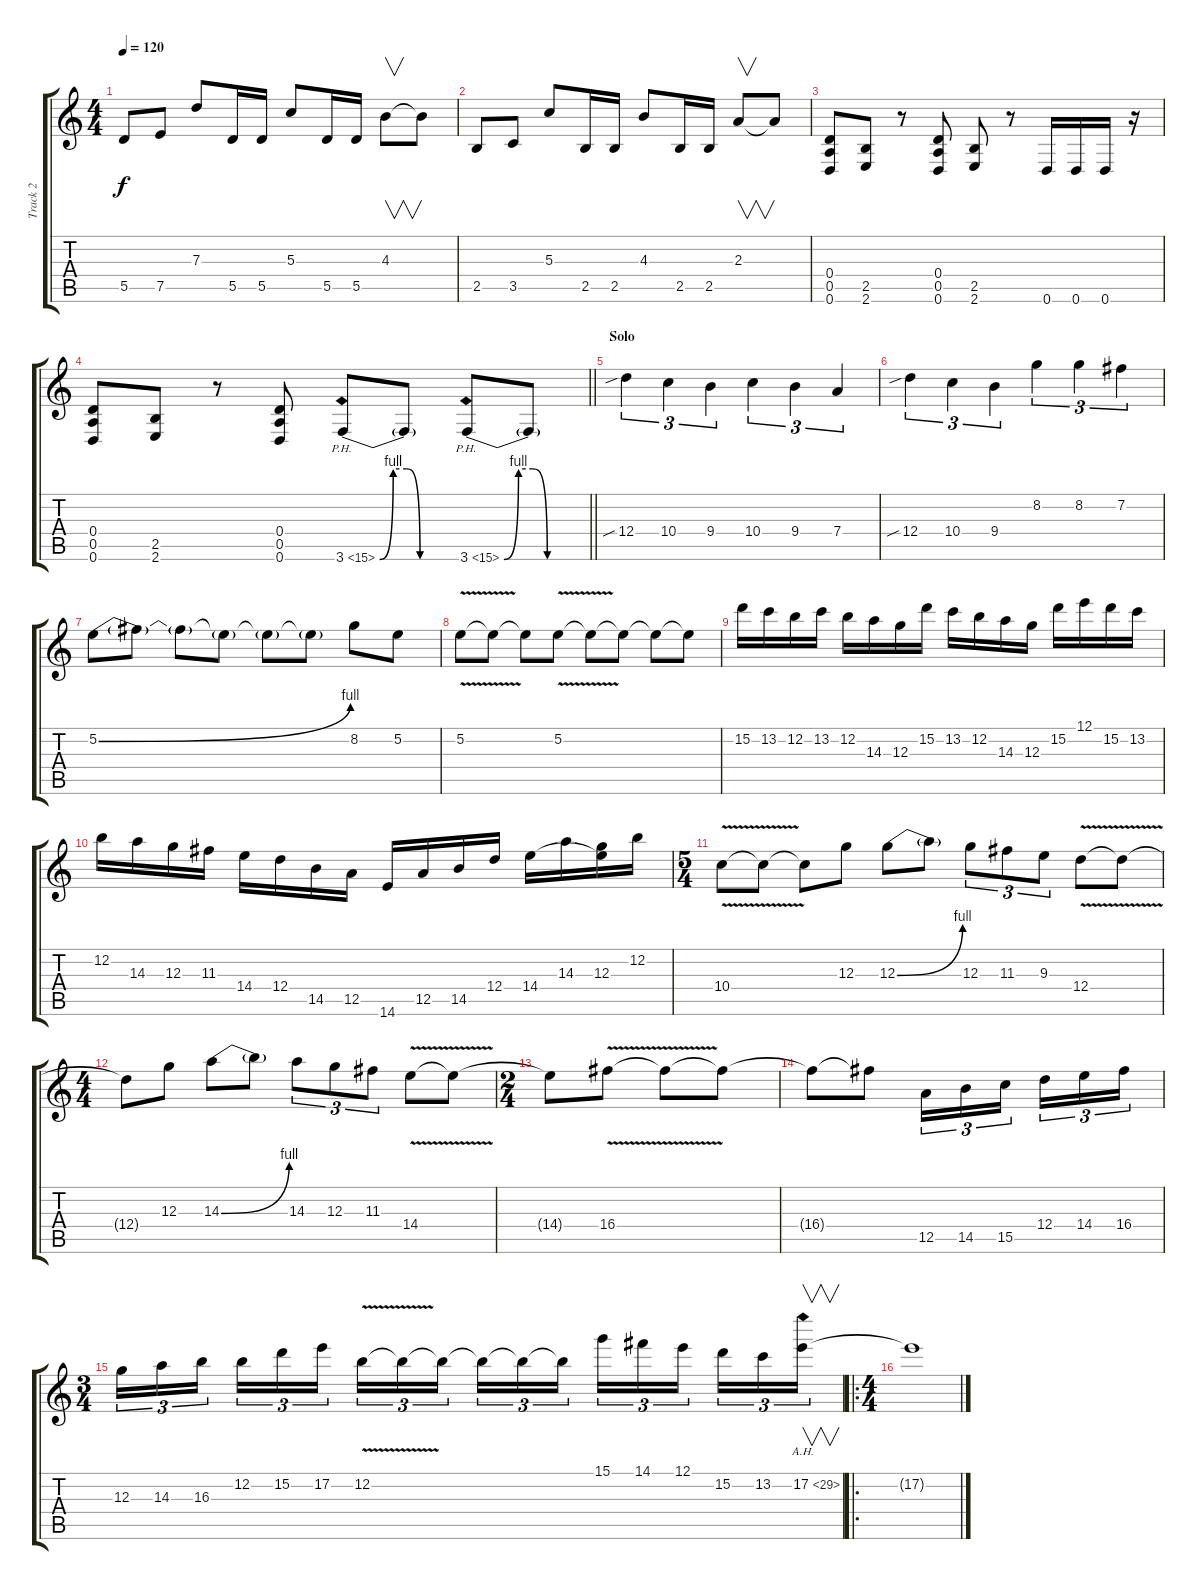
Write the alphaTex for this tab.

\track ("Track 2" "Track 2") {instrument distortionguitar}
\staff {score tabs}
\tuning (E4 B3 G3 D3 A2 D2) {hide}
\ts (4 4)
\tempo 120
\clef g2
\ks c
5.5.8{dy f} 7.5.8 7.3.8 5.5.16 5.5.16 5.3.8 5.5.16 5.5.16 4.3.8{v} 4.3{t}.8 |
2.5.8 3.5.8 5.3.8 2.5.16 2.5.16 4.3.8 2.5.16 2.5.16 2.3.8{v} 2.3{t}.8 |
(0.4 0.5 0.6).8 (2.5 2.6).8 r.8 (0.4 0.5 0.6).8 (2.5 2.6).8 r.8 0.6.16 0.6.16 0.6.16 r.16 |
\barLineRight lightlight
(0.4 0.5 0.6).8 (2.5 2.6).8 r.8 (0.4 0.5 0.6).8 3.6{be (custom 0 0 10 4 20 4 30 0 60 0) ph 12}.8 3.6{t}.8 3.6{be (custom 0 0 10 4 20 4 30 0 60 0) ph 12}.8 3.6{t}.8 |
\section ("" "Solo")
12.4{sib}.4{tu (3 2)} 10.4.4{tu (3 2)} 9.4.4{tu (3 2)} 10.4.4{tu (3 2)} 9.4.4{tu (3 2)} 7.4.4{tu (3 2)} |
12.4{sib}.4{tu (3 2)} 10.4.4{tu (3 2)} 9.4.4{tu (3 2)} 8.2.4{tu (3 2)} 8.2.4{tu (3 2)} 7.2.4{tu (3 2)} |
5.2{be (bend 0 0 60 4)}.8 5.2{t}.8 5.2{t}.8 5.2{t}.8 5.2{t}.8 5.2{t}.8 8.2.8 5.2.8 |
5.2{v}.8 5.2{t}.8 5.2{t}.8 5.2{v}.8 5.2{t}.8 5.2{t}.8 5.2{t}.8 5.2{t}.8 |
15.2.16 13.2.16 12.2.16 13.2.16 12.2.16 14.3.16 12.3.16 15.2.16 13.2.16 12.2.16 14.3.16 12.3.16 15.2.16 12.1.16 15.2.16 13.2.16 |
12.2.16 14.3.16 12.3.16 11.3.16 14.4.16 12.4.16 14.5.16 12.5.16 14.6.16 12.5.16 14.5.16 12.4.16 14.4.16 14.3.16 (12.3 14.4{t}).16 12.2.16 |
\ts (5 4)
10.4{v}.8 10.4{t}.8 10.4{t}.8 12.3.8 12.3{be (bend 0 0 60 4)}.8 12.3{t}.8 12.3.8{tu (3 2)} 11.3.8{tu (3 2)} 9.3.8{tu (3 2)} 12.4{v}.8 12.4{t}.8 |
\ts (4 4)
12.4{t}.8 12.3.8 14.3{be (bend 0 0 60 4)}.8 14.3{t}.8 14.3.8{tu (3 2)} 12.3.8{tu (3 2)} 11.3.8{tu (3 2)} 14.4{v}.8 14.4{t}.8 |
\ts (2 4)
14.4{t}.8 16.4{v}.8 16.4{t}.8 16.4{t}.8 |
16.4{t}.8 16.4{t}.8 12.5.16{tu (3 2)} 14.5.16{tu (3 2)} 15.5.16{tu (3 2) beam splitsecondary} 12.4.16{tu (3 2)} 14.4.16{tu (3 2)} 16.4.16{tu (3 2)} |
\ts (3 4)
12.3.16{tu (3 2)} 14.3.16{tu (3 2)} 16.3.16{tu (3 2) beam splitsecondary} 12.2.16{tu (3 2)} 15.2.16{tu (3 2)} 17.2.16{tu (3 2)} 12.2{v}.16{tu (3 2)} 12.2{t}.16{tu (3 2)} 12.2{t}.16{tu (3 2) beam splitsecondary} 12.2{t}.16{tu (3 2)} 12.2{t}.16{tu (3 2)} 12.2{t}.16{tu (3 2)} 15.1.16{tu (3 2)} 14.1.16{tu (3 2)} 12.1.16{tu (3 2) beam splitsecondary} 15.2.16{tu (3 2)} 13.2.16{tu (3 2)} 17.2{ah 12}.16{v tu (3 2)} |
\ro
\ts (4 4)
17.2{t}.1
